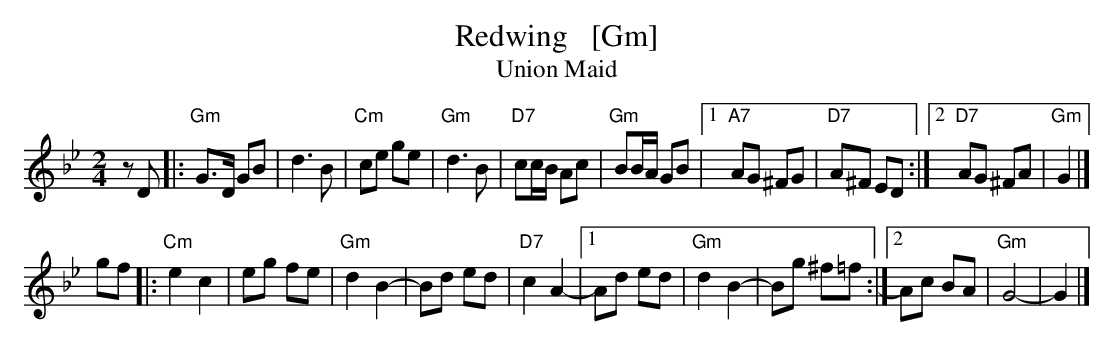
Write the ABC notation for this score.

X:1
T: Redwing   [Gm]
T: Union Maid
M: 2/4
L: 1/8
K: Gm
zD \
|: "Gm"G>D GB | d3 B | "Cm"ce ge | "Gm"d3 B \
|  "D7"cc/B/ Ac | "Gm"BB/A/ GB |1 "A7"AG ^FG | "D7"A^F ED :|2 "D7"AG ^FA | "Gm"G2 |]
gf \
|: "Cm"e2 c2 | eg fe | "Gm"d2 B2- | Bd ed \
| "D7"c2 A2- |1 Ad ed | "Gm"d2 B2- | Bg ^f=f :|2 Ac BA | "Gm"G4- | G2 |]
